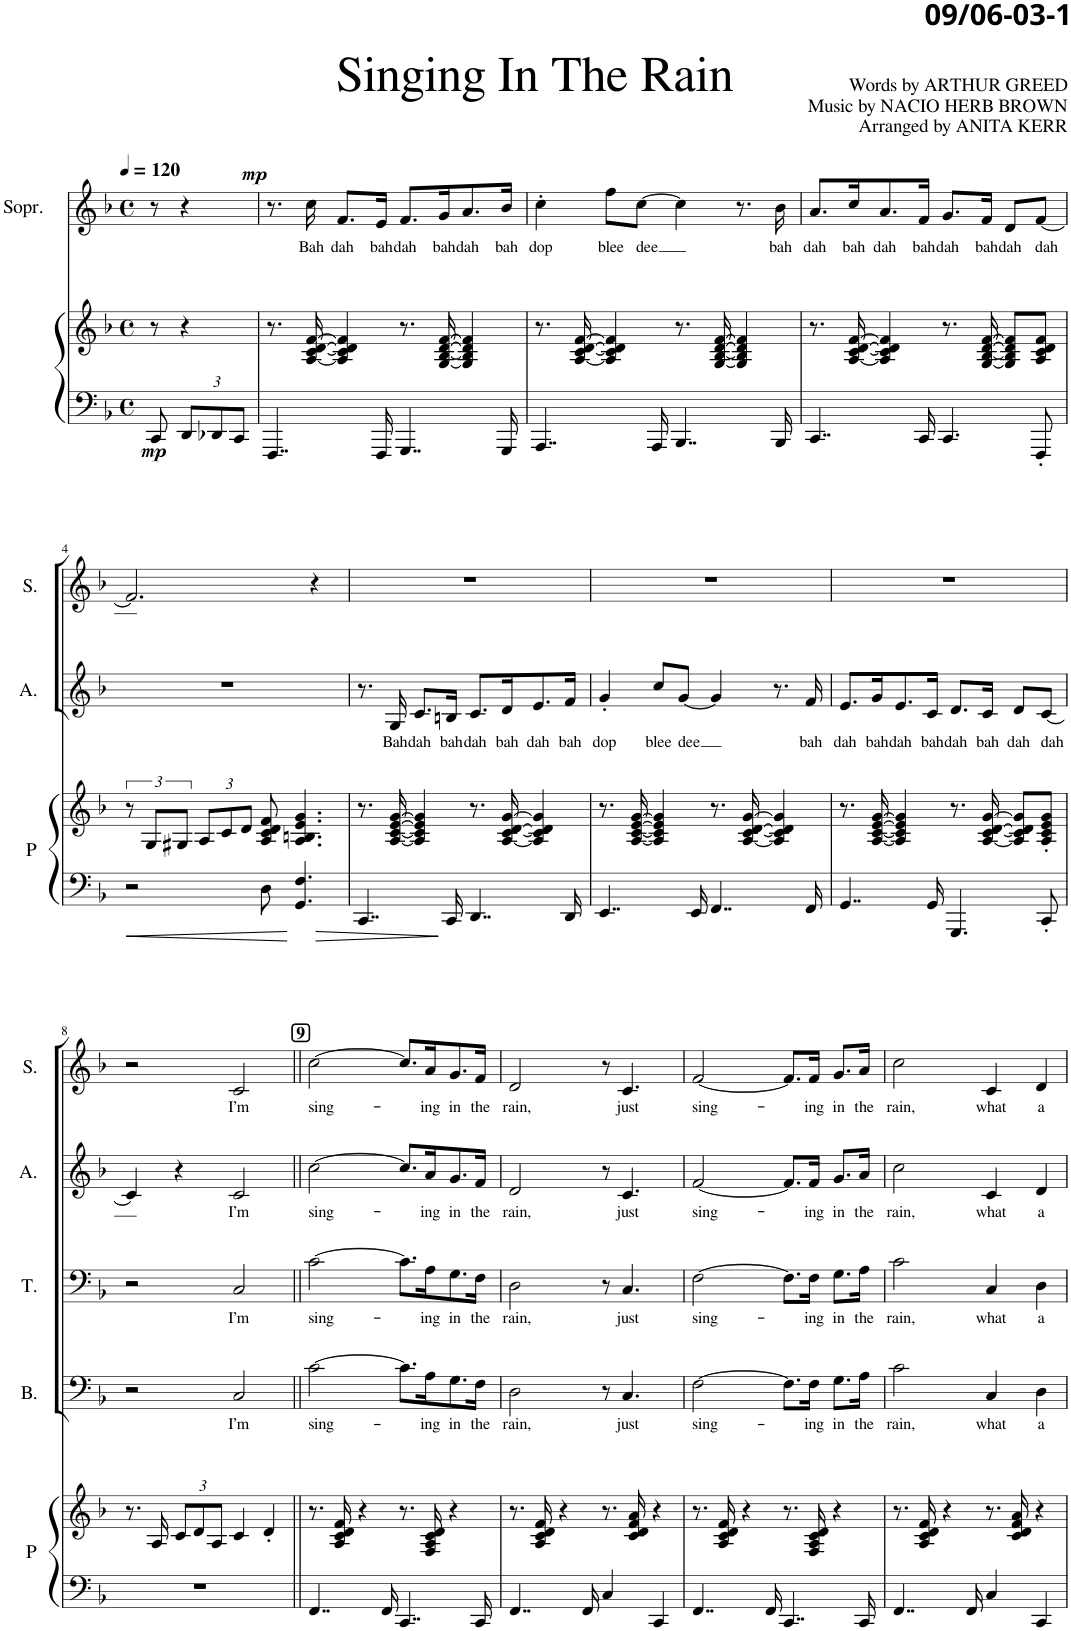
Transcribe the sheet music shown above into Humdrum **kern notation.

**kern	**kern	**dynam	**kern	**text	**kern	**text	**kern	**text	**kern	**text	**dynam	**kern
*part6	*part6	*part6	*part5	*part5	*part4	*part4	*part3	*part3	*part2	*part2	*part2	*part1
*staff7	*staff6	*staff6/7	*staff5	*staff5	*staff4	*staff4	*staff3	*staff3	*staff2	*staff2	*staff2	*staff1
*I"Piano	*	*	*I"Bas	*	*I"Tenor	*	*I"Alt	*	*I"Sopr.	*	*	*I"Solo
*I'P	*	*	*I'B.	*	*I'T.	*	*I'A.	*	*I'S.	*	*	*I'Solo
*	*	*	*stria5	*	*stria5	*	*stria5	*	*	*	*	*
*clefF4	*clefG2	*	*clefF4	*	*clefF4	*	*clefG2	*	*clefG2	*	*	*clefG2
*	*	*	*	*	*	*	*	*	*	*	*	*Trd1c2
*k[b-]	*k[b-]	*	*k[b-]	*	*k[b-]	*	*k[b-]	*	*k[b-]	*	*	*k[b-]
*M4/4	*M4/4	*	*M4/4	*	*M4/4	*	*M4/4	*	*M4/4	*	*	*M4/4
*met(c)	*met(c)	*	*met(c)	*	*met(c)	*	*met(c)	*	*met(c)	*	*	*met(c)
*MM120	*MM120	*	*MM120	*	*MM120	*	*MM120	*	*MM120	*	*	*MM120
=	=	=	=	=	=	=	=	=	=	=	=	=
!	!	!LO:DY:b=2	!	!	!	!	!	!	!	!	!	!
8CC/	8r	mp	8r	.	8r	.	8r	.	8r	.	.	4r
*Xbrackettup	*	*	*	*	*	*	*	*	*	*	*	*
12DD/L	4r	.	4r	.	4r	.	4r	.	4r	.	.	.
12DD-X/	.	.	.	.	.	.	.	.	.	.	.	.
.	.	.	.	.	.	.	.	.	.	.	.	8r
12CC/J	.	.	.	.	.	.	.	.	.	.	.	.
=1	=1	=1	=1	=1	=1	=1	=1	=1	=1	=1	=1	=1
!	!	!	!	!	!	!	!	!	!	!	!LO:DY:a	!
4..FFF/	8.r	.	1r	.	1r	.	1r	.	8.r	.	mp	1r
!	!	!	!	!	!	!	!	!	!	!LO:LY:b	!	!
.	[16A/ [16c/ [16d/ [16f/	.	.	.	.	.	.	.	16cc\	Bah	.	.
!	!	!	!	!	!	!	!	!	!	!LO:LY:b	!	!
.	4A/] 4c/] 4d/] 4f/]	.	.	.	.	.	.	.	8.f/L	dah	.	.
!	!	!	!	!	!	!	!	!	!	!LO:LY:b	!	!
16FFF/	.	.	.	.	.	.	.	.	16e/JL	bah	.	.
!	!	!	!	!	!	!	!	!	!	!LO:LY:b	!	!
4..GGG/	8.r	.	.	.	.	.	.	.	8.f/L	dah	.	.
!	!	!	!	!	!	!	!	!	!	!LO:LY:b	!	!
.	[16G/ [16B-/ [16d/ [16f/	.	.	.	.	.	.	.	16g/K	bah	.	.
!	!	!	!	!	!	!	!	!	!	!LO:LY:b	!	!
.	4G/] 4B-/] 4d/] 4f/]	.	.	.	.	.	.	.	8.a/	dah	.	.
!	!	!	!	!	!	!	!	!	!	!LO:LY:b	!	!
16GGG/	.	.	.	.	.	.	.	.	16b-/Jk	bah	.	.
=2	=2	=2	=2	=2	=2	=2	=2	=2	=2	=2	=2	=2
!	!	!	!	!	!	!	!	!	!	!LO:LY:b	!	!
4..AAA/	8.r	.	1r	.	1r	.	1r	.	4cc'\	dop	.	1r
.	[16A/ [16c/ [16d/ [16f/	.	.	.	.	.	.	.	.	.	.	.
!	!	!	!	!	!	!	!	!	!	!LO:LY:b	!	!
.	4A/] 4c/] 4d/] 4f/]	.	.	.	.	.	.	.	8ff\L	blee	.	.
!	!	!	!	!	!	!	!	!	!	!LO:LY:b	!	!
.	.	.	.	.	.	.	.	.	[8cc\J	dee	.	.
16AAA/	.	.	.	.	.	.	.	.	.	.	.	.
4..BBB-/	8.r	.	.	.	.	.	.	.	4cc\]	.	.	.
.	[16G/ [16B-/ [16d/ [16f/	.	.	.	.	.	.	.	.	.	.	.
.	4G/] 4B-/] 4d/] 4f/]	.	.	.	.	.	.	.	8.r	.	.	.
!	!	!	!	!	!	!	!	!	!	!LO:LY:b	!	!
16BBB-/	.	.	.	.	.	.	.	.	16b-\	bah	.	.
=3	=3	=3	=3	=3	=3	=3	=3	=3	=3	=3	=3	=3
!	!	!	!	!	!	!	!	!	!	!LO:LY:b	!	!
4..CC/	8.r	.	1r	.	1r	.	1r	.	8.a/L	dah	.	1r
!	!	!	!	!	!	!	!	!	!	!LO:LY:b	!	!
.	[16A/ [16c/ [16d/ [16f/	.	.	.	.	.	.	.	16cc/K	bah	.	.
!	!	!	!	!	!	!	!	!	!	!LO:LY:b	!	!
.	4A/] 4c/] 4d/] 4f/]	.	.	.	.	.	.	.	8.a/	dah	.	.
!	!	!	!	!	!	!	!	!	!	!LO:LY:b	!	!
16CC/	.	.	.	.	.	.	.	.	16f/Jk	bah	.	.
!	!	!	!	!	!	!	!	!	!	!LO:LY:b	!	!
4.CC/	8.r	.	.	.	.	.	.	.	8.g/L	dah	.	.
!	!	!	!	!	!	!	!	!	!	!LO:LY:b	!	!
.	[16G/ [16B-/ [16d/ [16f/	.	.	.	.	.	.	.	16f/Jk	bah	.	.
!	!	!	!	!	!	!	!	!	!	!LO:LY:b	!	!
.	8G/] 8B-/] 8d/] 8f/]L	.	.	.	.	.	.	.	8d/L	dah	.	.
!	!	!	!	!	!	!	!	!	!	!LO:LY:b	!	!
8FFF'/	8A/ 8c/ 8d/ 8f/J	.	.	.	.	.	.	.	[8f/J	dah	.	.
!!LO:LB:g=z
=4	=4	=4	=4	=4	=4	=4	=4	=4	=4	=4	=4	=4
2r	12r	.	1r	.	1r	.	1r	.	2.f/]	.	.	1r
.	12G/L	.	.	.	.	.	.	.	.	.	.	.
.	12G#X/J	.	.	.	.	.	.	.	.	.	.	.
*	*Xbrackettup	*	*	*	*	*	*	*	*	*	*	*
.	12A/L	.	.	.	.	.	.	.	.	.	.	.
.	12c/	.	.	.	.	.	.	.	.	.	.	.
.	12d/J	.	.	.	.	.	.	.	.	.	.	.
8D\	8A/ 8c/ 8d/ 8f/	.	.	.	.	.	.	.	.	.	.	.
4.GG/ 4.F/	4.A/ 4.Bn/ 4.e/ 4.g/	.	.	.	.	.	.	.	.	.	.	.
.	.	.	.	.	.	.	.	.	4r	.	.	.
=5	=5	=5	=5	=5	=5	=5	=5	=5	=5	=5	=5	=5
4..CC/	8.r	.	1r	.	1r	.	8.r	.	1r	.	.	1r
!	!	!	!	!	!	!	!	!LO:LY:b	!	!	!	!
.	[16A/ [16c/ [16e/ [16g/	.	.	.	.	.	16G/	Bah	.	.	.	.
!	!	!	!	!	!	!	!	!LO:LY:b	!	!	!	!
.	4A/] 4c/] 4e/] 4g/]	.	.	.	.	.	8.c/L	dah	.	.	.	.
!	!	!	!	!	!	!	!	!LO:LY:b	!	!	!	!
16CC/	.	.	.	.	.	.	16Bn/JL	bah	.	.	.	.
!	!	!	!	!	!	!	!	!LO:LY:b	!	!	!	!
4..DD/	8.r	.	.	.	.	.	8.c/L	dah	.	.	.	.
!	!	!	!	!	!	!	!	!LO:LY:b	!	!	!	!
.	[16A/ [16c/ [16d/ [16g/	.	.	.	.	.	16d/K	bah	.	.	.	.
!	!	!	!	!	!	!	!	!LO:LY:b	!	!	!	!
.	4A/] 4c/] 4d/] 4g/]	.	.	.	.	.	8.e/	dah	.	.	.	.
!	!	!	!	!	!	!	!	!LO:LY:b	!	!	!	!
16DD/	.	.	.	.	.	.	16f/Jk	bah	.	.	.	.
=6	=6	=6	=6	=6	=6	=6	=6	=6	=6	=6	=6	=6
!	!	!	!	!	!	!	!	!LO:LY:b	!	!	!	!
4..EE/	8.r	.	1r	.	1r	.	4g'/	dop	1r	.	.	1r
.	[16A/ [16c/ [16e/ [16g/	.	.	.	.	.	.	.	.	.	.	.
!	!	!	!	!	!	!	!	!LO:LY:b	!	!	!	!
.	4A/] 4c/] 4e/] 4g/]	.	.	.	.	.	8cc/L	blee	.	.	.	.
!	!	!	!	!	!	!	!	!LO:LY:b	!	!	!	!
.	.	.	.	.	.	.	[8g/J	dee	.	.	.	.
16EE/	.	.	.	.	.	.	.	.	.	.	.	.
4..FF/	8.r	.	.	.	.	.	4g/]	.	.	.	.	.
.	[16A/ [16c/ [16d/ [16g/	.	.	.	.	.	.	.	.	.	.	.
.	4A/] 4c/] 4d/] 4g/]	.	.	.	.	.	8.r	.	.	.	.	.
!	!	!	!	!	!	!	!	!LO:LY:b	!	!	!	!
16FF/	.	.	.	.	.	.	16f/	bah	.	.	.	.
=7	=7	=7	=7	=7	=7	=7	=7	=7	=7	=7	=7	=7
!	!	!	!	!	!	!	!	!LO:LY:b	!	!	!	!
4..GG/	8.r	.	1r	.	1r	.	8.e/L	dah	1r	.	.	1r
!	!	!	!	!	!	!	!	!LO:LY:b	!	!	!	!
.	[16A/ [16c/ [16e/ [16g/	.	.	.	.	.	16g/K	bah	.	.	.	.
!	!	!	!	!	!	!	!	!LO:LY:b	!	!	!	!
.	4A/] 4c/] 4e/] 4g/]	.	.	.	.	.	8.e/	dah	.	.	.	.
!	!	!	!	!	!	!	!	!LO:LY:b	!	!	!	!
16GG/	.	.	.	.	.	.	16c/Jk	bah	.	.	.	.
!	!	!	!	!	!	!	!	!LO:LY:b	!	!	!	!
4.GGG/	8.r	.	.	.	.	.	8.d/L	dah	.	.	.	.
!	!	!	!	!	!	!	!	!LO:LY:b	!	!	!	!
.	[16A/ [16c/ [16d/ [16g/	.	.	.	.	.	16c/Jk	bah	.	.	.	.
!	!	!	!	!	!	!	!	!LO:LY:b	!	!	!	!
.	8A/] 8c/] 8d/] 8g/]L	.	.	.	.	.	8d/L	dah	.	.	.	.
!	!	!	!	!	!	!	!	!LO:LY:b	!	!	!	!
8CC'/	8A/' 8c/' 8e/' 8g/'J	.	.	.	.	.	[8c/J	dah	.	.	.	.
!!LO:LB:g=z
=8	=8	=8	=8	=8	=8	=8	=8	=8	=8	=8	=8	=8
1r	8.r	.	2r	.	2r	.	4c/]	.	2r	.	.	1r
.	16A/	.	.	.	.	.	.	.	.	.	.	.
.	12c/L	.	.	.	.	.	4r	.	.	.	.	.
.	12d/	.	.	.	.	.	.	.	.	.	.	.
.	12A/J	.	.	.	.	.	.	.	.	.	.	.
!	!	!	!	!LO:LY:b	!	!LO:LY:b	!	!LO:LY:b	!	!LO:LY:b	!	!
.	4c/	.	2C/	I’m	2C/	I’m	2c/	I’m	2c/	I’m	.	.
.	4d'/	.	.	.	.	.	.	.	.	.	.	.
!!LO:REH:place=s1:a:B:cj:fs=11:t=9
=9||	=9||	=9||	=9||	=9||	=9||	=9||	=9||	=9||	=9||	=9||	=9||	=9||
!	!	!	!	!LO:LY:b	!	!LO:LY:b	!	!LO:LY:b	!	!LO:LY:b	!	!
4..FF/	8.r	.	[2c\	sing-	[2c\	sing-	[2cc\	sing-	[2cc\	sing-	.	1r
.	16A/ 16c/ 16d/ 16f/	.	.	.	.	.	.	.	.	.	.	.
.	4r	.	.	.	.	.	.	.	.	.	.	.
16FF/	.	.	.	.	.	.	.	.	.	.	.	.
4..CC/	8.r	.	8.c\L]	.	8.c\L]	.	8.cc/L]	.	8.cc/L]	.	.	.
!	!	!	!	!LO:LY:b	!	!LO:LY:b	!	!LO:LY:b	!	!LO:LY:b	!	!
.	16F/ 16A/ 16c/ 16d/	.	16A\K	-ing	16A\K	-ing	16a/K	-ing	16a/K	-ing	.	.
!	!	!	!	!LO:LY:b	!	!LO:LY:b	!	!LO:LY:b	!	!LO:LY:b	!	!
.	4r	.	8.G\	in	8.G\	in	8.g/	in	8.g/	in	.	.
!	!	!	!	!LO:LY:b	!	!LO:LY:b	!	!LO:LY:b	!	!LO:LY:b	!	!
16CC/	.	.	16F\Jk	the	16F\Jk	the	16f/Jk	the	16f/Jk	the	.	.
=10	=10	=10	=10	=10	=10	=10	=10	=10	=10	=10	=10	=10
!	!	!	!	!LO:LY:b	!	!LO:LY:b	!	!LO:LY:b	!	!LO:LY:b	!	!
4..FF/	8.r	.	2D\	rain,	2D\	rain,	2d/	rain,	2d/	rain,	.	1r
.	16A/ 16c/ 16d/ 16f/	.	.	.	.	.	.	.	.	.	.	.
.	4r	.	.	.	.	.	.	.	.	.	.	.
16FF/	.	.	.	.	.	.	.	.	.	.	.	.
4C/	8.r	.	8r	.	8r	.	8r	.	8r	.	.	.
!	!	!	!	!LO:LY:b	!	!LO:LY:b	!	!LO:LY:b	!	!LO:LY:b	!	!
.	.	.	4.C/	just	4.C/	just	4.c/	just	4.c/	just	.	.
.	16c/ 16d/ 16f/ 16a/	.	.	.	.	.	.	.	.	.	.	.
4CC/	4r	.	.	.	.	.	.	.	.	.	.	.
=11	=11	=11	=11	=11	=11	=11	=11	=11	=11	=11	=11	=11
!	!	!	!	!LO:LY:b	!	!LO:LY:b	!	!LO:LY:b	!	!LO:LY:b	!	!
4..FF/	8.r	.	[2F\	sing-	[2F\	sing-	[2f/	sing-	[2f/	sing-	.	1r
.	16A/ 16c/ 16d/ 16f/	.	.	.	.	.	.	.	.	.	.	.
.	4r	.	.	.	.	.	.	.	.	.	.	.
16FF/	.	.	.	.	.	.	.	.	.	.	.	.
4..CC/	8.r	.	8.F\L]	.	8.F\L]	.	8.f/L]	.	8.f/L]	.	.	.
!	!	!	!	!LO:LY:b	!	!LO:LY:b	!	!LO:LY:b	!	!LO:LY:b	!	!
.	16F/ 16A/ 16c/ 16d/	.	16F\Jk	-ing	16F\Jk	-ing	16f/Jk	-ing	16f/Jk	-ing	.	.
!	!	!	!	!LO:LY:b	!	!LO:LY:b	!	!LO:LY:b	!	!LO:LY:b	!	!
.	4r	.	8.G\L	in	8.G\L	in	8.g/L	in	8.g/L	in	.	.
!	!	!	!	!LO:LY:b	!	!LO:LY:b	!	!LO:LY:b	!	!LO:LY:b	!	!
16CC/	.	.	16A\Jk	the	16A\Jk	the	16a/Jk	the	16a/Jk	the	.	.
=12	=12	=12	=12	=12	=12	=12	=12	=12	=12	=12	=12	=12
!	!	!	!	!LO:LY:b	!	!LO:LY:b	!	!LO:LY:b	!	!LO:LY:b	!	!
4..FF/	8.r	.	2c\	rain,	2c\	rain,	2cc\	rain,	2cc\	rain,	.	1r
.	16A/ 16c/ 16d/ 16f/	.	.	.	.	.	.	.	.	.	.	.
.	4r	.	.	.	.	.	.	.	.	.	.	.
16FF/	.	.	.	.	.	.	.	.	.	.	.	.
!	!	!	!	!LO:LY:b	!	!LO:LY:b	!	!LO:LY:b	!	!LO:LY:b	!	!
4C/	8.r	.	4C/	what	4C/	what	4c/	what	4c/	what	.	.
.	16c/ 16d/ 16f/ 16a/	.	.	.	.	.	.	.	.	.	.	.
!	!	!	!	!LO:LY:b	!	!LO:LY:b	!	!LO:LY:b	!	!LO:LY:b	!	!
4CC/	4r	.	4D\	a	4D\	a	4d/	a	4d/	a	.	.
=	=	=	=	=	=	=	=	=	=	=	=	=
*-	*-	*-	*-	*-	*-	*-	*-	*-	*-	*-	*-	*-
